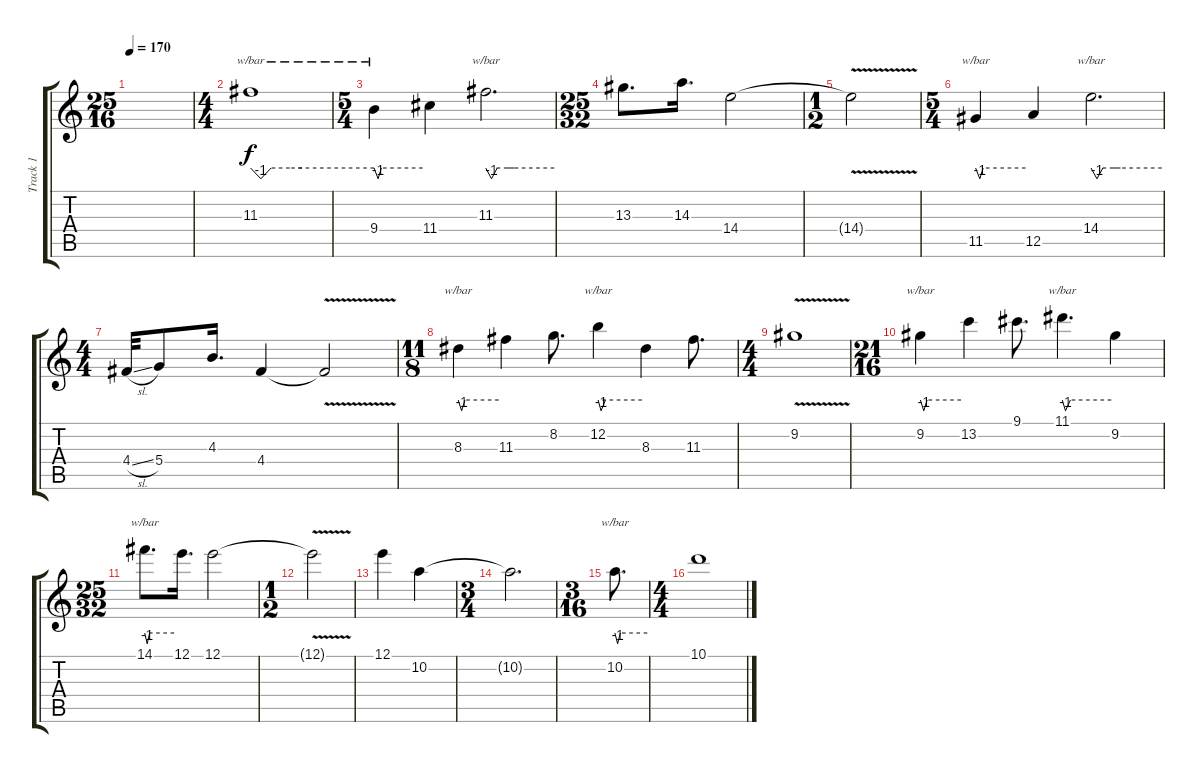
\track ("Track 1" "Track 1") {instrument overdrivenguitar}
\staff {score tabs}
\tuning (E4 B3 G3 D3 A2 E2) {hide}
\ts (25 16)
\tempo 170
\clef g2
\ks c
|
\ts (4 4)
11.3.1{tbe (custom default 0 0 5 -4 10 0 19 0 25 0 60 0)} |
\ts (5 4)
9.4.4{tbe (custom default 0 0 5 -4 9 0 60 0)} 11.4.4 11.3.2{d tbe (custom default 0 0 5 -4 10 0 19 0 25 0 60 0)} |
\ts (25 32)
13.3.8{d} 14.3.16{d} 14.4.2 |
\ts (1 2)
14.4{v t}.2 |
\ts (5 4)
11.5.4{tbe (custom default 0 0 5 -4 9 0 60 0)} 12.5.4 14.4.2{d tbe (custom default 0 0 5 -4 10 0 19 0 25 0 60 0)} |
\ts (4 4)
4.4{sl}.32 5.4.8 4.3.16{d} 4.4.4 4.4{v t}.2 |
\ts (11 8)
8.3.4{tbe (custom default 0 0 5 -4 10 0 60 0)} 11.3.4 8.2.8{d} 12.2.4{tbe (custom default 0 0 4 -4 10 0 60 0)} 8.3.4 11.3.8{d} |
\ts (4 4)
9.2{v}.1 |
\ts (21 16)
9.2.4{tbe (custom default 0 0 5 -4 10 0 60 0)} 13.2.4 9.1.8{d} 11.1.4{d tbe (custom default 0 0 4 -4 10 0 60 0)} 9.2.4 |
\ts (25 32)
14.1.8{d tbe (custom default 0 0 5 -4 10 0 60 0)} 12.1.16{d} 12.1.2 |
\ts (1 2)
12.1{v t}.2 |
12.1.4 10.2.4 |
\ts (3 4)
10.2{t}.2{d} |
\ts (3 16)
10.2.8{d tbe (custom default 0 0 5 -4 10 0 60 0)} |
\ts (4 4)
10.1.1
